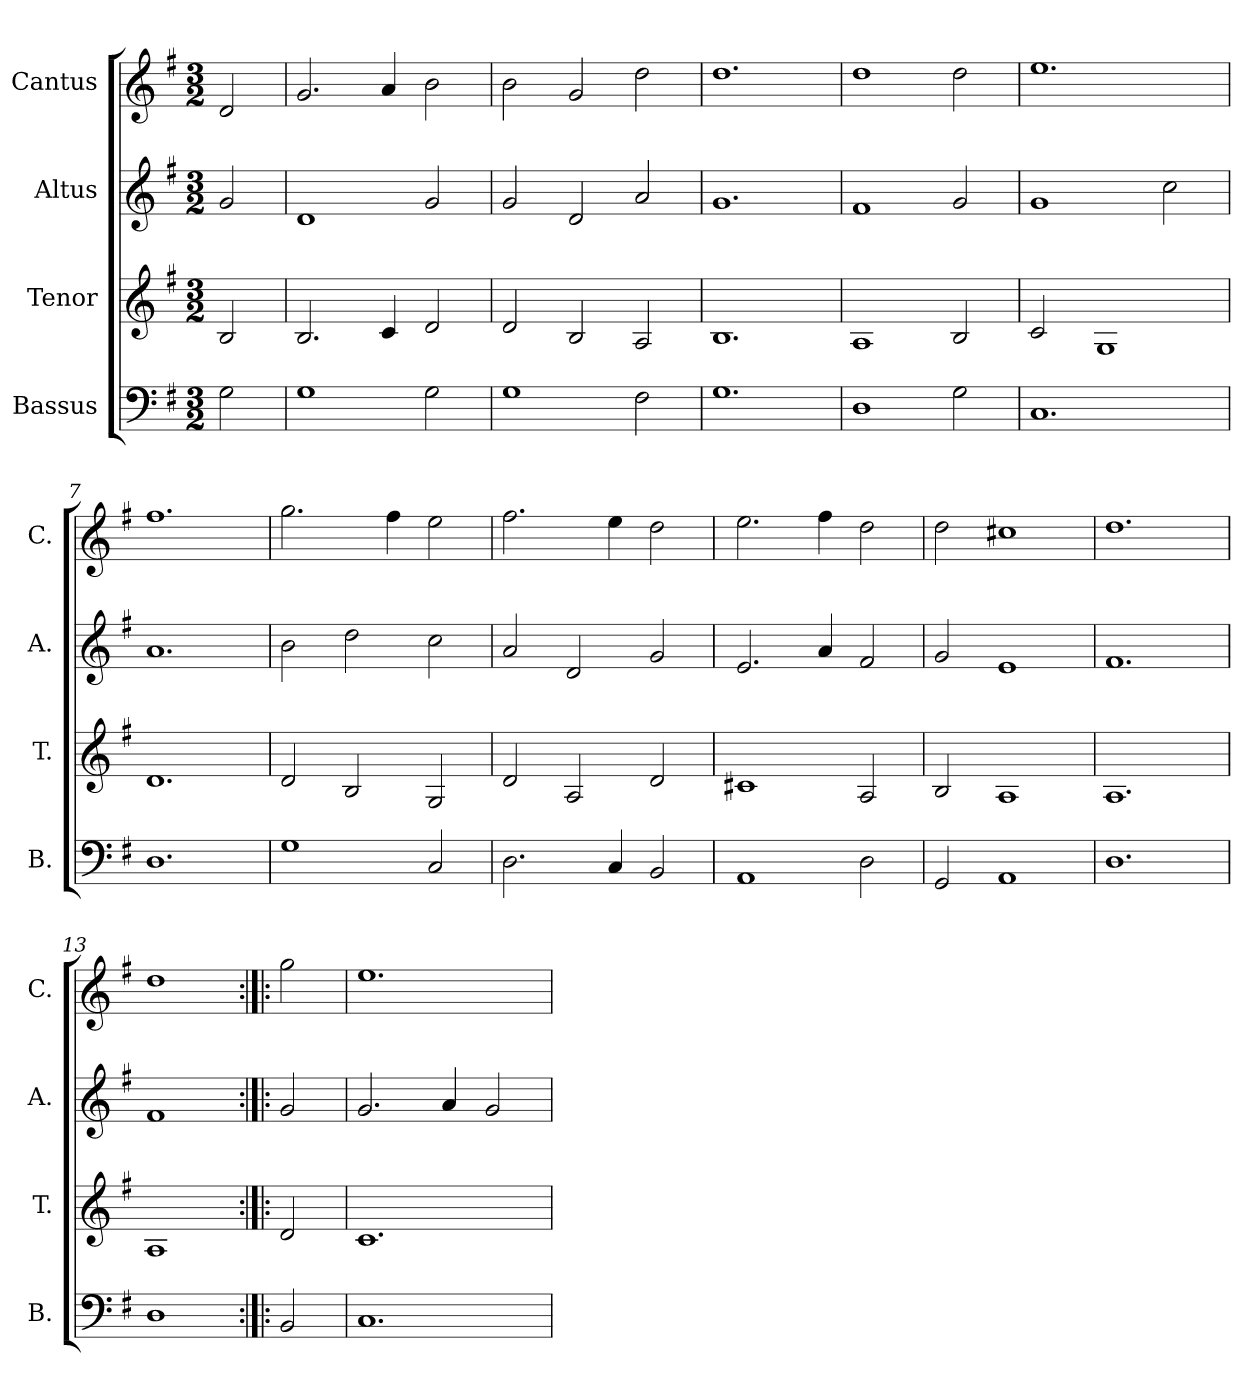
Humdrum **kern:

**kern	**kern	**kern	**kern
*part4	*part3	*part2	*part1
*staff4	*staff3	*staff2	*staff1
*I"Bassus	*I"Tenor	*I"Altus	*I"Cantus
*I'B.	*I'T.	*I'A.	*I'C.
*clefF4	*clefG2	*clefG2	*clefG2
*k[f#]	*k[f#]	*k[f#]	*k[f#]
*G:	*G:	*G:	*G:
*M3/2	*M3/2	*M3/2	*M3/2
=1	=1	=1	=1
2G\	2B/	2g/	2d/
=2	=2	=2	=2
1G	2.B/	1d	2.g/
.	4c/	.	4a/
2G\	2d/	2g/	2b\
=3	=3	=3	=3
1G	2d/	2g/	2b\
.	2B/	2d/	2g/
2F#\	2A/	2a/	2dd\
=4	=4	=4	=4
1.G	1.B	1.g	1.dd
=5	=5	=5	=5
1D	1A	1f#	1dd
2G\	2B/	2g/	2dd\
=6	=6	=6	=6
1.C	2c/	1g	1.ee
.	1G	.	.
.	.	2cc\	.
=7	=7	=7	=7
1.D	1.d	1.a	1.ff#
=8	=8	=8	=8
1G	2d/	2b\	2.gg\
.	2B/	2dd\	.
.	.	.	4ff#\
2C/	2G/	2cc\	2ee\
=9	=9	=9	=9
2.D\	2d/	2a/	2.ff#\
.	2A/	2d/	.
4C/	.	.	4ee\
2BB/	2d/	2g/	2dd\
=10	=10	=10	=10
1AA	1c#X	2.e/	2.ee\
.	.	4a/	4ff#\
2D\	2A/	2f#/	2dd\
=11	=11	=11	=11
2GG/	2B/	2g/	2dd\
1AA	1A	1e	1cc#X
!!LO:LB:g=z
=12	=12	=12	=12
1.D	1.A	1.f#	1.dd
=13	=13	=13	=13
1D	1A	1f#	1dd
=14:|!|:	=14:|!|:	=14:|!|:	=14:|!|:
2BB/	2d/	2g/	2gg\
=15	=15	=15	=15
1.C	1.c	2.g/	1.ee
.	.	4a/	.
.	.	2g/	.
=	=	=	=
*-	*-	*-	*-
